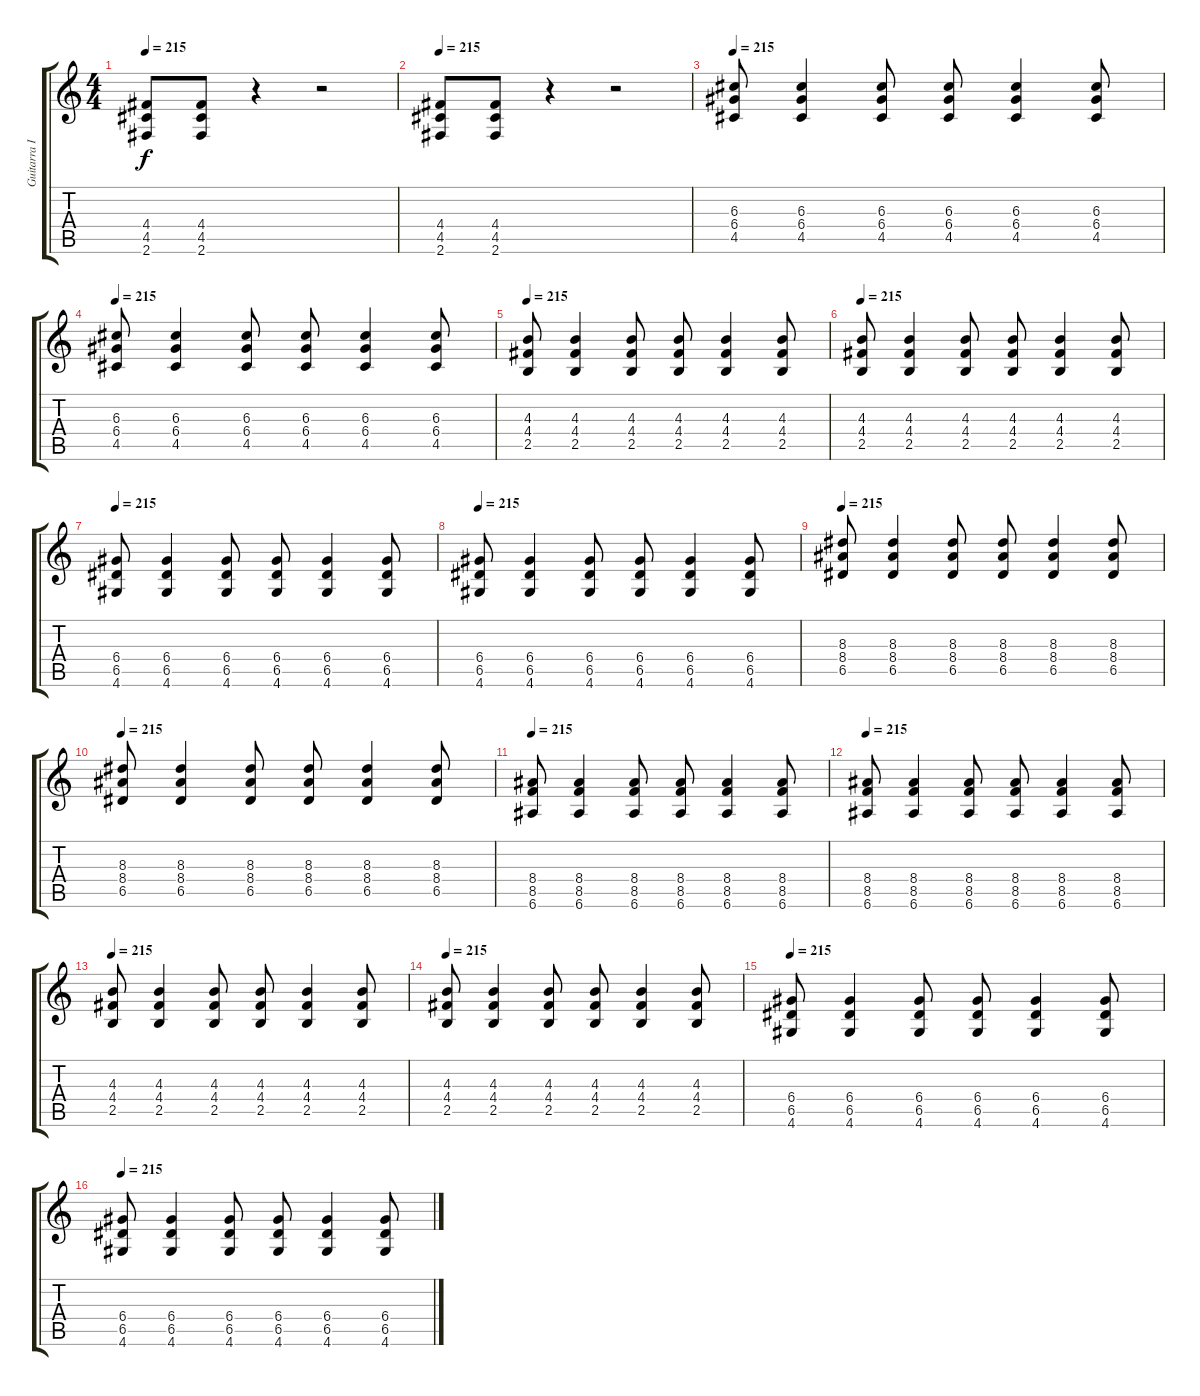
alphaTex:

\track ("Guitarra I" "Guitarra I") {instrument overdrivenguitar}
\staff {score tabs}
\tuning (E4 B3 G3 D3 A2 E2) {hide}
\ts (4 4)
\tempo 215
\clef g2
\ks c
(4.4 4.5 2.6).8{dy f} (4.4 4.5 2.6).8 r.4 r.2 |
\tempo 215
(4.4 4.5 2.6).8 (4.4 4.5 2.6).8 r.4 r.2 |
\tempo 215
(6.3 6.4 4.5).8 (6.3 6.4 4.5).4 (6.3 6.4 4.5).8 (6.3 6.4 4.5).8 (6.3 6.4 4.5).4 (6.3 6.4 4.5).8 |
\tempo 215
(6.3 6.4 4.5).8 (6.3 6.4 4.5).4 (6.3 6.4 4.5).8 (6.3 6.4 4.5).8 (6.3 6.4 4.5).4 (6.3 6.4 4.5).8 |
\tempo 215
(4.3 4.4 2.5).8 (4.3 4.4 2.5).4 (4.3 4.4 2.5).8 (4.3 4.4 2.5).8 (4.3 4.4 2.5).4 (4.3 4.4 2.5).8 |
\tempo 215
(4.3 4.4 2.5).8 (4.3 4.4 2.5).4 (4.3 4.4 2.5).8 (4.3 4.4 2.5).8 (4.3 4.4 2.5).4 (4.3 4.4 2.5).8 |
\tempo 215
(6.4 6.5 4.6).8 (6.4 6.5 4.6).4 (6.4 6.5 4.6).8 (6.4 6.5 4.6).8 (6.4 6.5 4.6).4 (6.4 6.5 4.6).8 |
\tempo 215
(6.4 6.5 4.6).8 (6.4 6.5 4.6).4 (6.4 6.5 4.6).8 (6.4 6.5 4.6).8 (6.4 6.5 4.6).4 (6.4 6.5 4.6).8 |
\tempo 215
(8.3 8.4 6.5).8 (8.3 8.4 6.5).4 (8.3 8.4 6.5).8 (8.3 8.4 6.5).8 (8.3 8.4 6.5).4 (8.3 8.4 6.5).8 |
\tempo 215
(8.3 8.4 6.5).8 (8.3 8.4 6.5).4 (8.3 8.4 6.5).8 (8.3 8.4 6.5).8 (8.3 8.4 6.5).4 (8.3 8.4 6.5).8 |
\tempo 215
(8.4 8.5 6.6).8 (8.4 8.5 6.6).4 (8.4 8.5 6.6).8 (8.4 8.5 6.6).8 (8.4 8.5 6.6).4 (8.4 8.5 6.6).8 |
\tempo 215
(8.4 8.5 6.6).8 (8.4 8.5 6.6).4 (8.4 8.5 6.6).8 (8.4 8.5 6.6).8 (8.4 8.5 6.6).4 (8.4 8.5 6.6).8 |
\tempo 215
(4.3 4.4 2.5).8 (4.3 4.4 2.5).4 (4.3 4.4 2.5).8 (4.3 4.4 2.5).8 (4.3 4.4 2.5).4 (4.3 4.4 2.5).8 |
\tempo 215
(4.3 4.4 2.5).8 (4.3 4.4 2.5).4 (4.3 4.4 2.5).8 (4.3 4.4 2.5).8 (4.3 4.4 2.5).4 (4.3 4.4 2.5).8 |
\tempo 215
(6.4 6.5 4.6).8 (6.4 6.5 4.6).4 (6.4 6.5 4.6).8 (6.4 6.5 4.6).8 (6.4 6.5 4.6).4 (6.4 6.5 4.6).8 |
\tempo 215
(6.4 6.5 4.6).8 (6.4 6.5 4.6).4 (6.4 6.5 4.6).8 (6.4 6.5 4.6).8 (6.4 6.5 4.6).4 (6.4 6.5 4.6).8
